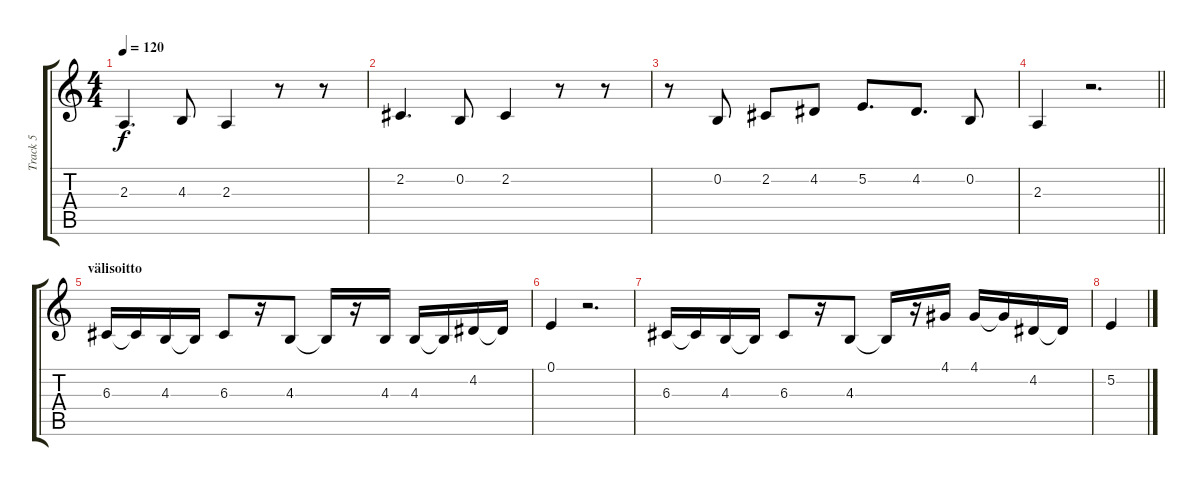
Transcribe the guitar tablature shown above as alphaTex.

\track ("Track 5" "Track 5") {instrument violin}
\staff {score tabs}
\tuning (E4 B3 G3 D3 A2 E2) {hide}
\ts (4 4)
\tempo 120
\clef g2
\ks c
2.3.4{d dy f} 4.3.8 2.3.4 r.8 r.8 |
2.2.4{d} 0.2.8 2.2.4 r.8 r.8 |
r.8 0.2.8 2.2.8 4.2.8 5.2.8{d} 4.2.8{d} 0.2.8 |
\barLineRight lightlight
2.3.4 r.2{d} |
\section ("" "välisoitto")
6.3.16 6.3{t}.16 4.3.16 4.3{t}.16 6.3.8 r.16 4.3.8 4.3{t}.16 r.16 4.3.16 4.3.16 4.3{t}.16 4.2.16 4.2{t}.16 |
0.1.4 r.2{d} |
6.3.16 6.3{t}.16 4.3.16 4.3{t}.16 6.3.8 r.16 4.3.8 4.3{t}.16 r.16 4.1.16 4.1.16 4.1{t}.16 4.2.16 4.2{t}.16 |
5.2.4
